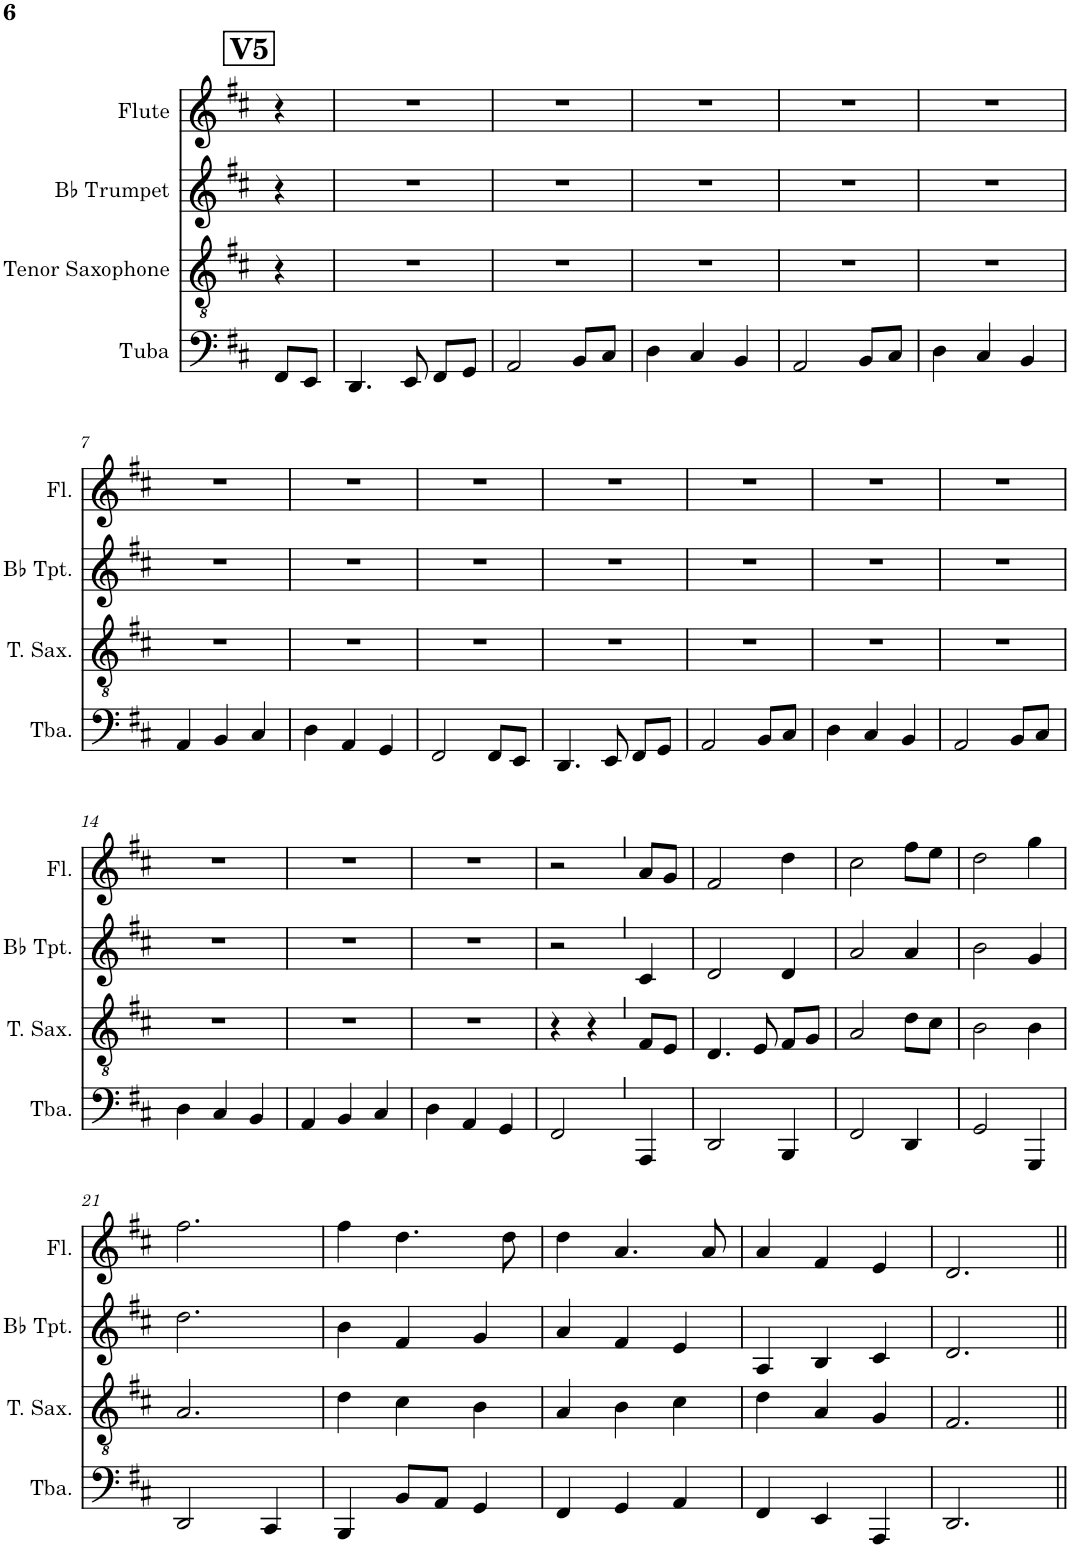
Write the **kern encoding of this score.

**kern	**kern	**kern	**kern
*part4	*part3	*part2	*part1
*staff4	*staff3	*staff2	*staff1
*I"Tuba	*I"Tenor Saxophone	*I"Bb Trumpet	*I"Flute
*I'Tba.	*I'T. Sax.	*I'Bb Tpt.	*I'Fl.
!!LO:PB:g=z
*clefF4	*clefGv2	*clefG2	*clefG2
*	*ITrd8c14	*ITrd1c2	*
*k[f#c#]	*k[f#c#]	*k[f#c#]	*k[f#c#]
*M3/4	*M3/4	*M3/4	*M3/4
!!LO:REH:place=s1:a:B:cj:fs=14:t=V5
=1	=1	=1	=1
8FF#/L	4r	4r	4r
8EE/J	.	.	.
=2	=2	=2	=2
4.DD/	2.r	2.r	2.r
8EE/	.	.	.
8FF#/L	.	.	.
8GG/J	.	.	.
=3	=3	=3	=3
2AA/	2.r	2.r	2.r
8BB/L	.	.	.
8C#/J	.	.	.
=4	=4	=4	=4
4D\	2.r	2.r	2.r
4C#/	.	.	.
4BB/	.	.	.
=5	=5	=5	=5
2AA/	2.r	2.r	2.r
8BB/L	.	.	.
8C#/J	.	.	.
=6	=6	=6	=6
4D\	2.r	2.r	2.r
4C#/	.	.	.
4BB/	.	.	.
!!LO:LB:g=z
=7	=7	=7	=7
4AA/	2.r	2.r	2.r
4BB/	.	.	.
4C#/	.	.	.
=8	=8	=8	=8
4D\	2.r	2.r	2.r
4AA/	.	.	.
4GG/	.	.	.
=9	=9	=9	=9
2FF#/	2.r	2.r	2.r
8FF#/L	.	.	.
8EE/J	.	.	.
=10	=10	=10	=10
4.DD/	2.r	2.r	2.r
8EE/	.	.	.
8FF#/L	.	.	.
8GG/J	.	.	.
=11	=11	=11	=11
2AA/	2.r	2.r	2.r
8BB/L	.	.	.
8C#/J	.	.	.
=12	=12	=12	=12
4D\	2.r	2.r	2.r
4C#/	.	.	.
4BB/	.	.	.
=13	=13	=13	=13
2AA/	2.r	2.r	2.r
8BB/L	.	.	.
8C#/J	.	.	.
!!LO:LB:g=z
=14	=14	=14	=14
4D\	2.r	2.r	2.r
4C#/	.	.	.
4BB/	.	.	.
=15	=15	=15	=15
4AA/	2.r	2.r	2.r
4BB/	.	.	.
4C#/	.	.	.
=16	=16	=16	=16
4D\	2.r	2.r	2.r
4AA/	.	.	.
4GG/	.	.	.
=17	=17	=17	=17
2FF#/	4r	2r	2r
.	4r	.	.
4AAA/	8F#/L	4c#/	8a/L
.	8E/J	.	8g/J
=18	=18	=18	=18
2DD/	4.D/	2d/	2f#/
.	8E/	.	.
4BBB/	8F#/L	4d/	4dd\
.	8G/J	.	.
=19	=19	=19	=19
2FF#/	2A/	2a/	2cc#\
4DD/	8d\L	4a/	8ff#\L
.	8c#\J	.	8ee\J
=20	=20	=20	=20
2GG/	2B\	2b\	2dd\
4GGG/	4B\	4g/	4gg\
!!LO:LB:g=z
=21	=21	=21	=21
2DD/	2.A/	2.dd\	2.ff#\
4CC#/	.	.	.
=22	=22	=22	=22
4BBB/	4d\	4b\	4ff#\
8BB/L	4c#\	4f#/	4.dd\
8AA/J	.	.	.
4GG/	4B\	4g/	.
.	.	.	8dd\
=23	=23	=23	=23
4FF#/	4A/	4a/	4dd\
4GG/	4B\	4f#/	4.a/
4AA/	4c#\	4e/	.
.	.	.	8a/
=24	=24	=24	=24
4FF#/	4d\	4A/	4a/
4EE/	4A/	4B/	4f#/
4AAA/	4G/	4c#/	4e/
=25	=25	=25	=25
2.DD/	2.F#/	2.d/	2.d/
=||	=||	=||	=||
*-	*-	*-	*-
